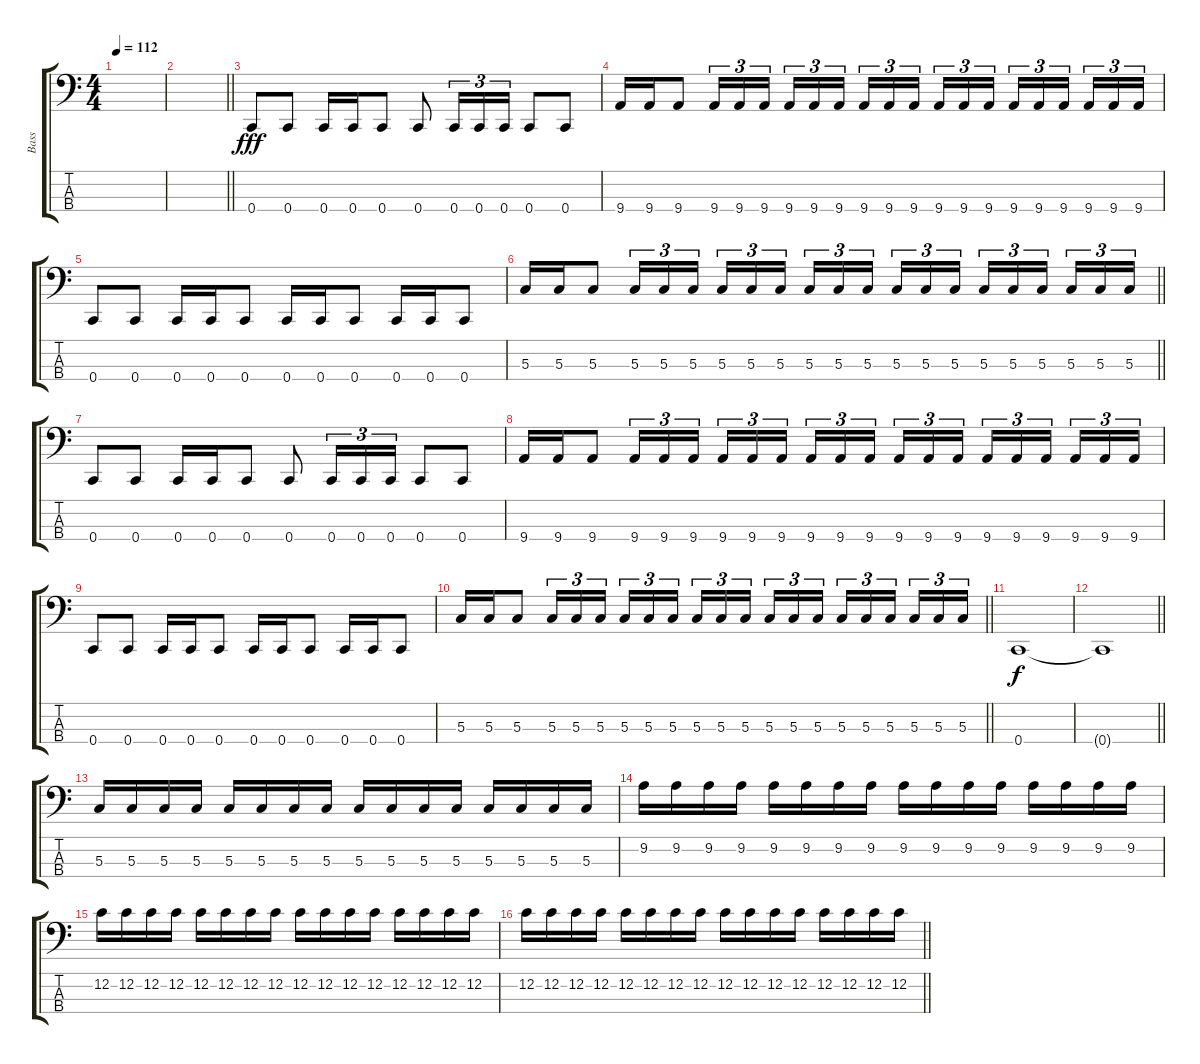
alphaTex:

\track ("Bass" "Bass") {instrument electricbassfinger}
\staff {score tabs}
\tuning (F2 C2 G1 C1) {hide}
\ts (4 4)
\tempo 112
\clef f4
\ks c
|
\barLineRight lightlight
|
0.4.8{dy fff volume 13} 0.4.8 0.4.16 0.4.16 0.4.8 0.4.8 0.4.16{tu (3 2)} 0.4.16{tu (3 2)} 0.4.16{tu (3 2)} 0.4.8 0.4.8 |
9.4.16 9.4.16 9.4.8 9.4.16{tu (3 2)} 9.4.16{tu (3 2)} 9.4.16{tu (3 2) beam splitsecondary} 9.4.16{tu (3 2)} 9.4.16{tu (3 2)} 9.4.16{tu (3 2)} 9.4.16{tu (3 2)} 9.4.16{tu (3 2)} 9.4.16{tu (3 2) beam splitsecondary} 9.4.16{tu (3 2)} 9.4.16{tu (3 2)} 9.4.16{tu (3 2)} 9.4.16{tu (3 2)} 9.4.16{tu (3 2)} 9.4.16{tu (3 2) beam splitsecondary} 9.4.16{tu (3 2)} 9.4.16{tu (3 2)} 9.4.16{tu (3 2)} |
0.4.8 0.4.8 0.4.16 0.4.16 0.4.8 0.4.16 0.4.16 0.4.8 0.4.16 0.4.16 0.4.8 |
\barLineRight lightlight
5.3.16 5.3.16 5.3.8 5.3.16{tu (3 2)} 5.3.16{tu (3 2)} 5.3.16{tu (3 2) beam splitsecondary} 5.3.16{tu (3 2)} 5.3.16{tu (3 2)} 5.3.16{tu (3 2)} 5.3.16{tu (3 2)} 5.3.16{tu (3 2)} 5.3.16{tu (3 2) beam splitsecondary} 5.3.16{tu (3 2)} 5.3.16{tu (3 2)} 5.3.16{tu (3 2)} 5.3.16{tu (3 2)} 5.3.16{tu (3 2)} 5.3.16{tu (3 2) beam splitsecondary} 5.3.16{tu (3 2)} 5.3.16{tu (3 2)} 5.3.16{tu (3 2)} |
0.4.8 0.4.8 0.4.16 0.4.16 0.4.8 0.4.8 0.4.16{tu (3 2)} 0.4.16{tu (3 2)} 0.4.16{tu (3 2)} 0.4.8 0.4.8 |
9.4.16 9.4.16 9.4.8 9.4.16{tu (3 2)} 9.4.16{tu (3 2)} 9.4.16{tu (3 2) beam splitsecondary} 9.4.16{tu (3 2)} 9.4.16{tu (3 2)} 9.4.16{tu (3 2)} 9.4.16{tu (3 2)} 9.4.16{tu (3 2)} 9.4.16{tu (3 2) beam splitsecondary} 9.4.16{tu (3 2)} 9.4.16{tu (3 2)} 9.4.16{tu (3 2)} 9.4.16{tu (3 2)} 9.4.16{tu (3 2)} 9.4.16{tu (3 2) beam splitsecondary} 9.4.16{tu (3 2)} 9.4.16{tu (3 2)} 9.4.16{tu (3 2)} |
0.4.8 0.4.8 0.4.16 0.4.16 0.4.8 0.4.16 0.4.16 0.4.8 0.4.16 0.4.16 0.4.8 |
\barLineRight lightlight
5.3.16 5.3.16 5.3.8 5.3.16{tu (3 2)} 5.3.16{tu (3 2)} 5.3.16{tu (3 2) beam splitsecondary} 5.3.16{tu (3 2)} 5.3.16{tu (3 2)} 5.3.16{tu (3 2)} 5.3.16{tu (3 2)} 5.3.16{tu (3 2)} 5.3.16{tu (3 2) beam splitsecondary} 5.3.16{tu (3 2)} 5.3.16{tu (3 2)} 5.3.16{tu (3 2)} 5.3.16{tu (3 2)} 5.3.16{tu (3 2)} 5.3.16{tu (3 2) beam splitsecondary} 5.3.16{tu (3 2)} 5.3.16{tu (3 2)} 5.3.16{tu (3 2)} |
0.4.1{dy f} |
\barLineRight lightlight
0.4{t}.1 |
5.3.16 5.3.16 5.3.16 5.3.16 5.3.16 5.3.16 5.3.16 5.3.16 5.3.16 5.3.16 5.3.16 5.3.16 5.3.16 5.3.16 5.3.16 5.3.16 |
9.2.16 9.2.16 9.2.16 9.2.16 9.2.16 9.2.16 9.2.16 9.2.16 9.2.16 9.2.16 9.2.16 9.2.16 9.2.16 9.2.16 9.2.16 9.2.16 |
12.2.16 12.2.16 12.2.16 12.2.16 12.2.16 12.2.16 12.2.16 12.2.16 12.2.16 12.2.16 12.2.16 12.2.16 12.2.16 12.2.16 12.2.16 12.2.16 |
\barLineRight lightlight
12.2.16 12.2.16 12.2.16 12.2.16 12.2.16 12.2.16 12.2.16 12.2.16 12.2.16 12.2.16 12.2.16 12.2.16 12.2.16 12.2.16 12.2.16 12.2.16
